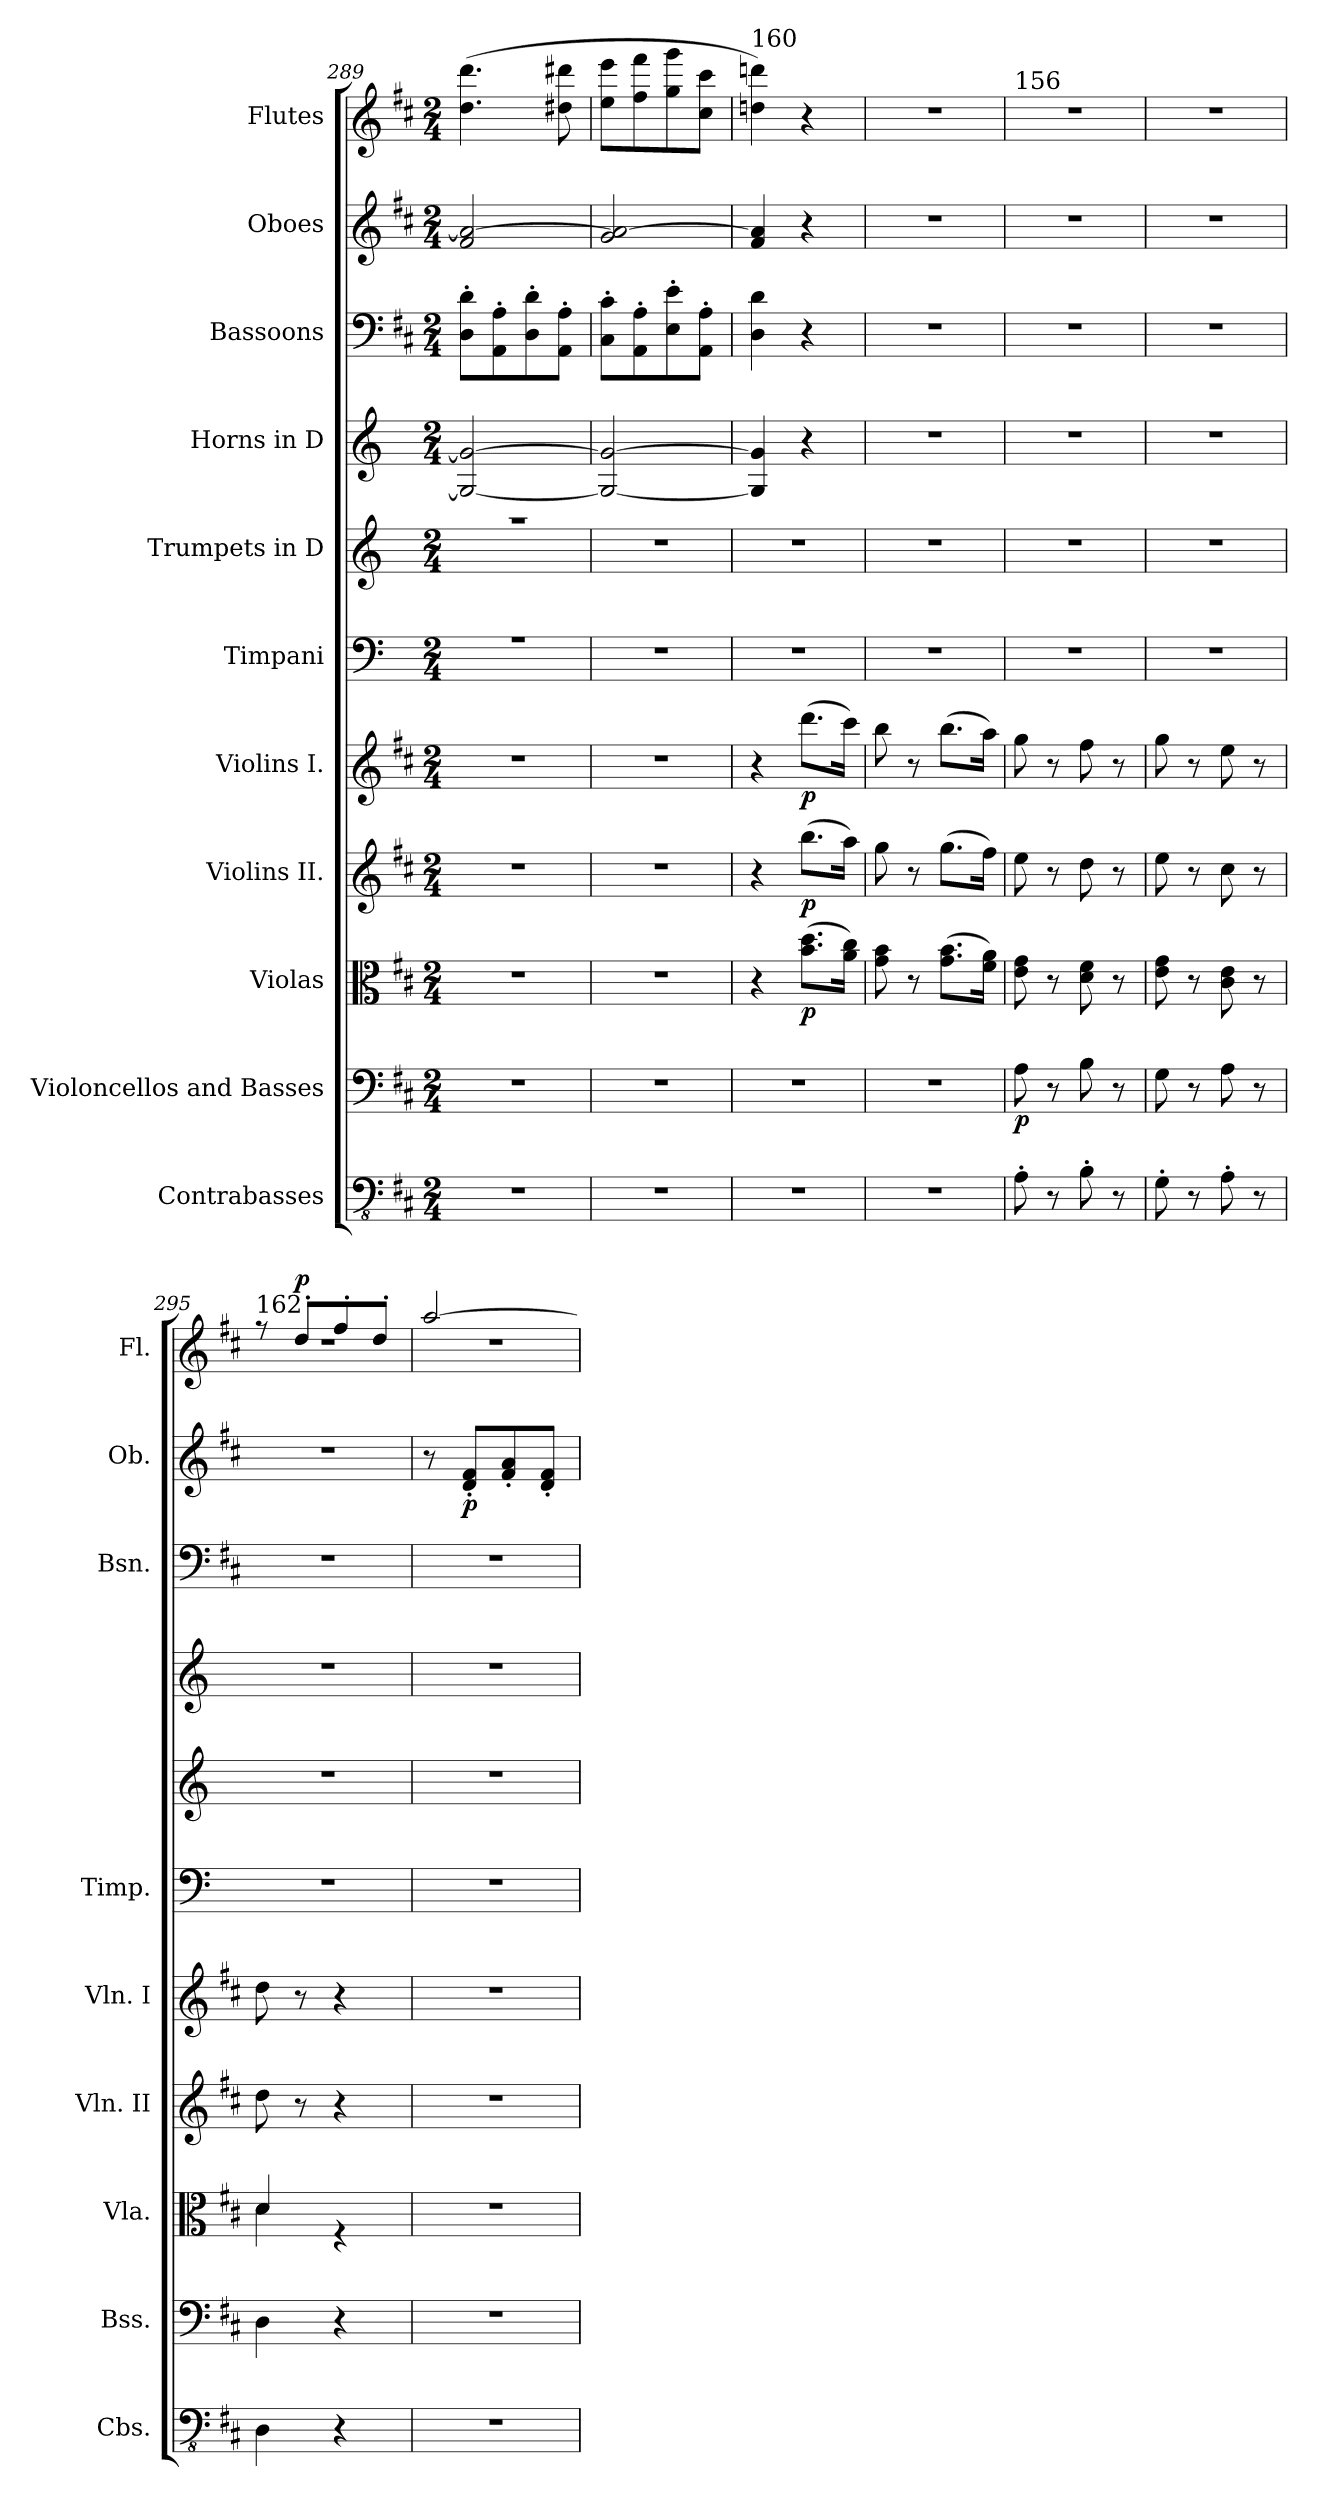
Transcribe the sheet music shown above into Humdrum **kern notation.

**kern	**kern	**dynam	**kern	**dynam	**kern	**dynam	**kern	**dynam	**kern	**kern	**kern	**kern	**kern	**dynam	**kern	**dynam
*part11	*part10	*part10	*part9	*part9	*part8	*part8	*part7	*part7	*part6	*part5	*part4	*part3	*part2	*part2	*part1	*part1
*staff11	*staff10	*staff10	*staff9	*staff9	*staff8	*staff8	*staff7	*staff7	*staff6	*staff5	*staff4	*staff3	*staff2	*staff2	*staff1	*staff1
*I"Contrabasses	*I"Violoncellos and Basses	*	*I"Violas	*	*I"Violins II.	*	*I"Violins I.	*	*I"Timpani	*I"Trumpets in D	*I"Horns in D	*I"Bassoons	*I"Oboes	*	*I"Flutes	*
*I'Cbs.	*I'Bss.	*	*I'Vla.	*	*I'Vln. II	*	*I'Vln. I	*	*I'Timp.	*	*	*I'Bsn.	*I'Ob.	*	*I'Fl.	*
!!LO:PB:g=z
*clefFv4	*clefF4	*	*clefC3	*	*clefG2	*	*clefG2	*	*clefF4	*clefG2	*clefG2	*clefF4	*clefG2	*	*clefG2	*
*	*	*	*	*	*	*	*	*	*	*ITrd-1c-2	*ITrd6c10	*	*	*	*	*
*k[f#c#]	*k[f#c#]	*	*k[f#c#]	*	*k[f#c#]	*	*k[f#c#]	*	*k[]	*k[f#c#]	*k[f#c#]	*k[f#c#]	*k[f#c#]	*	*k[f#c#]	*
*M2/4	*M2/4	*	*M2/4	*	*M2/4	*	*M2/4	*	*M2/4	*M2/4	*M2/4	*M2/4	*M2/4	*	*M2/4	*
=289	=289	=289	=289	=289	=289	=289	=289	=289	=289	=289	=289	=289	=289	=289	=289	=289
*	*	*	*	*	*	*	*	*	*^	*^	*	*	*	*	*	*
2r	2r	.	2r	.	2r	.	2r	.	2r	2Dyy	2r	2ddyy	2AA/_ 2A/_	8D\' 8d\'L	2f#/ 2a/_	.	(>4.dd\ 4.ddd\	.
.	.	.	.	.	.	.	.	.	.	.	.	.	.	8AA\' 8A\'	.	.	.	.
.	.	.	.	.	.	.	.	.	.	.	.	.	.	8D\' 8d\'	.	.	.	.
.	.	.	.	.	.	.	.	.	.	.	.	.	.	8AA\' 8A\'J	.	.	8dd#X\ 8ddd#X\	.
*	*	*	*	*	*	*	*	*	*v	*v	*	*	*	*	*	*	*	*
*	*	*	*	*	*	*	*	*	*	*v	*v	*	*	*	*	*	*
=290	=290	=290	=290	=290	=290	=290	=290	=290	=290	=290	=290	=290	=290	=290	=290	=290
2r	2r	.	2r	.	2r	.	2r	.	2r	2r	2AA/_ 2A/_	8C#\' 8c#\'L	2g/ 2a/_	.	8ee\ 8eee\L	.
.	.	.	.	.	.	.	.	.	.	.	.	8AA\' 8A\'	.	.	8ff#\ 8fff#\	.
.	.	.	.	.	.	.	.	.	.	.	.	8E\' 8e\'	.	.	8gg\ 8ggg\	.
.	.	.	.	.	.	.	.	.	.	.	.	8AA\' 8A\'J	.	.	8cc#\ 8ccc#\J	.
=291	=291	=291	=291	=291	=291	=291	=291	=291	=291	=291	=291	=291	=291	=291	=291	=291
!	!	!	!	!	!	!	!	!	!	!	!	!	!	!	!LO:TX:a:t=160	!
2r	2r	.	4r	.	4r	.	4r	.	2r	2r	4AA/] 4A/]	4D\ 4d\	4f#/ 4a/]	.	4ddn\ 4dddn\)	.
!	!	!	!	!LO:DY:b	!	!LO:DY:b	!	!LO:DY:b	!	!	!	!	!	!	!	!
.	.	.	(>8.b\ 8.dd\L	p	(>8.bb\L	p	(>8.ddd\L	p	.	.	4r	4r	4r	.	4r	.
.	.	.	16a\ 16cc#\Jk)	.	16aa\Jk)	.	16ccc#\Jk)	.	.	.	.	.	.	.	.	.
=292	=292	=292	=292	=292	=292	=292	=292	=292	=292	=292	=292	=292	=292	=292	=292	=292
2r	2r	.	8g\ 8b\	.	8gg\	.	8bb\	.	2r	2r	2r	2r	2r	.	2r	.
.	.	.	8r	.	8r	.	8r	.	.	.	.	.	.	.	.	.
.	.	.	(>8.g\ 8.b\L	.	(>8.gg\L	.	(>8.bb\L	.	.	.	.	.	.	.	.	.
.	.	.	16f#\ 16a\Jk)	.	16ff#\Jk)	.	16aa\Jk)	.	.	.	.	.	.	.	.	.
=293	=293	=293	=293	=293	=293	=293	=293	=293	=293	=293	=293	=293	=293	=293	=293	=293
!	!	!	!	!	!	!	!	!	!	!	!	!	!	!	!LO:TX:a:t=156	!
!	!	!LO:DY:b	!	!	!	!	!	!	!	!	!	!	!	!	!	!
8AA'\	8A\	p	8e\ 8g\	.	8ee\	.	8gg\	.	2r	2r	2r	2r	2r	.	2r	.
8r	8r	.	8r	.	8r	.	8r	.	.	.	.	.	.	.	.	.
8BB'\	8B\	.	8d\ 8f#\	.	8dd\	.	8ff#\	.	.	.	.	.	.	.	.	.
8r	8r	.	8r	.	8r	.	8r	.	.	.	.	.	.	.	.	.
=294	=294	=294	=294	=294	=294	=294	=294	=294	=294	=294	=294	=294	=294	=294	=294	=294
8GG'\	8G\	.	8e\ 8g\	.	8ee\	.	8gg\	.	2r	2r	2r	2r	2r	.	2r	.
8r	8r	.	8r	.	8r	.	8r	.	.	.	.	.	.	.	.	.
8AA'\	8A\	.	8c#\ 8e\	.	8cc#\	.	8ee\	.	.	.	.	.	.	.	.	.
8r	8r	.	8r	.	8r	.	8r	.	.	.	.	.	.	.	.	.
=295	=295	=295	=295	=295	=295	=295	=295	=295	=295	=295	=295	=295	=295	=295	=295	=295
*	*	*	*^	*	*	*	*	*	*	*	*	*	*	*	*^	*
!	!	!	!	!	!	!	!	!	!	!	!	!	!	!	!	!LO:TX:a:t=162	!	!
4DD\	4D\	.	4d/	4d\	.	8dd\	.	8dd\	.	2r	2r	2r	2r	2r	.	8r	2rdd	.
!	!	!	!	!	!	!	!	!	!	!	!	!	!	!	!	!	!	!LO:DY:a
.	.	.	.	.	.	8r	.	8r	.	.	.	.	.	.	.	8dd'/L	.	p
4r	4r	.	4rF	4ryy	.	4r	.	4r	.	.	.	.	.	.	.	8ff#'/	.	.
.	.	.	.	.	.	.	.	.	.	.	.	.	.	.	.	8dd'/J	.	.
*	*	*	*v	*v	*	*	*	*	*	*	*	*	*	*	*	*	*	*
=296	=296	=296	=296	=296	=296	=296	=296	=296	=296	=296	=296	=296	=296	=296	=296	=296	=296
2r	2r	.	2r	.	2r	.	2r	.	2r	2r	2r	2r	8r	.	[2aa/	2rdd	.
!	!	!	!	!	!	!	!	!	!	!	!	!	!	!LO:DY:b	!	!	!
.	.	.	.	.	.	.	.	.	.	.	.	.	8d/' 8f#/'L	p	.	.	.
.	.	.	.	.	.	.	.	.	.	.	.	.	8f#/' 8a/'	.	.	.	.
.	.	.	.	.	.	.	.	.	.	.	.	.	8d/' 8f#/'J	.	.	.	.
*	*	*	*	*	*	*	*	*	*	*	*	*	*	*	*v	*v	*
=	=	=	=	=	=	=	=	=	=	=	=	=	=	=	=	=
*-	*-	*-	*-	*-	*-	*-	*-	*-	*-	*-	*-	*-	*-	*-	*-	*-
